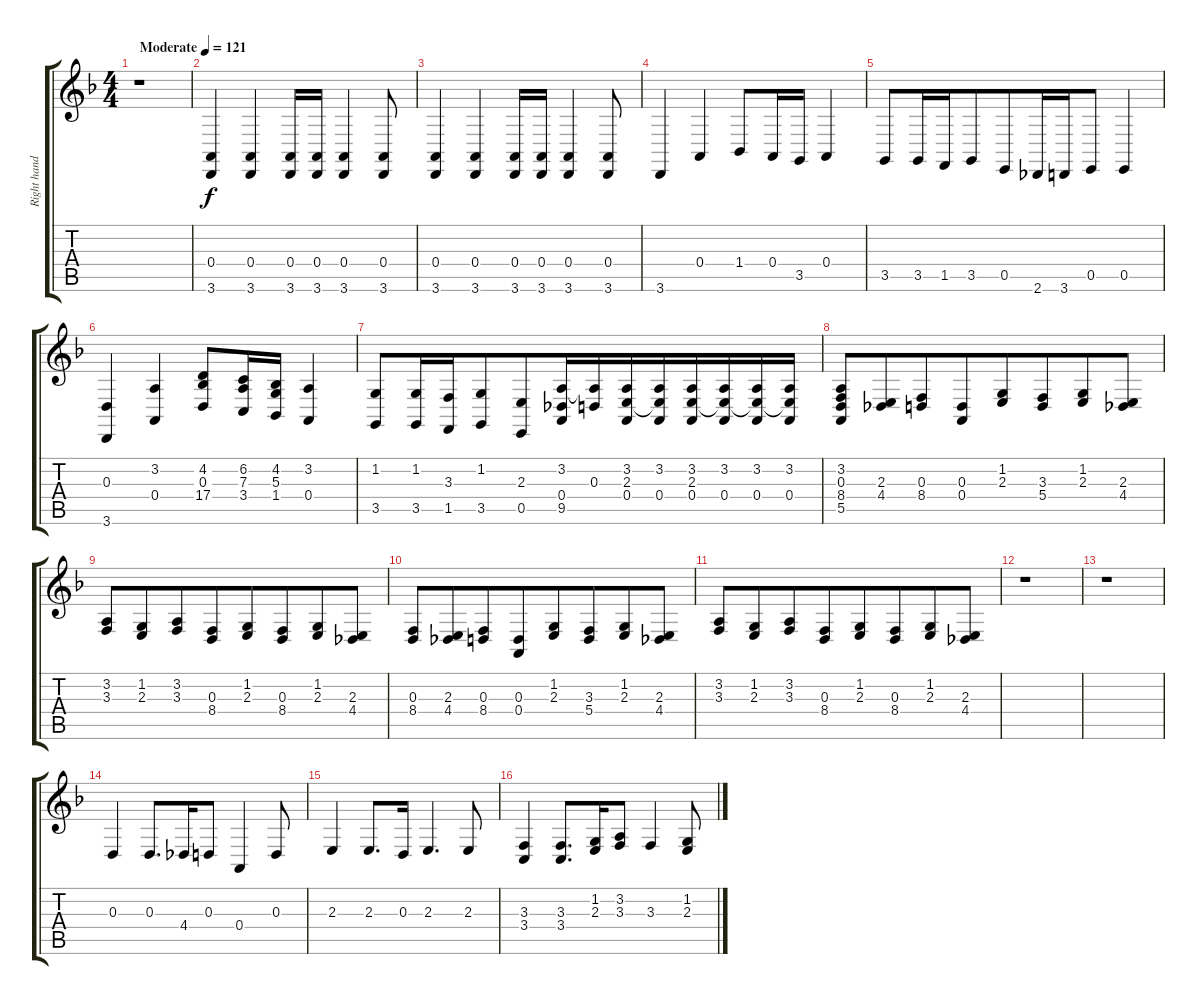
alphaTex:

\track ("Right hand" "Right hand") {instrument acousticgrandpiano}
\staff {score tabs}
\tuning (C-1 Gb3 D3 A2 E2 B1) {hide}
\ts (4 4)
\tempo (121 "Moderate")
\clef g2
\ks dminor
r.1{dy f instrument acousticgrandpiano} |
(0.4 3.6).4 (0.4 3.6).4 (0.4 3.6).16 (0.4 3.6).16 (0.4 3.6).4 (0.4 3.6).8 |
(0.4 3.6).4 (0.4 3.6).4 (0.4 3.6).16 (0.4 3.6).16 (0.4 3.6).4 (0.4 3.6).8 |
3.6.4 0.4.4 1.4.8 0.4.16 3.5.16 0.4.4 |
3.5.8 3.5.16 1.5.16{beam merge} 3.5.8 0.5.8{beam merge} 2.6.16 3.6.16 0.5.8 0.5.4 |
(0.3 3.6).4 (3.2 0.4).4 (4.2 0.3 17.4).8 (6.2 7.3 3.4).16 (4.2 5.3 1.4).16 (3.2 0.4).4 |
(1.2 3.5).8 (1.2 3.5).16 (3.3 1.5).16{beam merge} (1.2 3.5).8 (2.3 0.5).8{beam merge} (3.2 0.4 9.5).16 (3.2{t} 0.3).16 (3.2 2.3 0.4).16 (3.2 2.3{t} 0.4).16{beam merge} (3.2 2.3 0.4).16 (3.2 2.3{t} 0.4).16 (3.2 2.3{t} 0.4).16 (3.2 2.3{t} 0.4).16 |
(3.2 0.3 8.4 5.5).8 (2.3 4.4).8{beam merge} (0.3 8.4).8 (0.3 0.4).8{beam merge} (1.2 2.3).8 (3.3 5.4).8{beam merge} (1.2 2.3).8 (2.3 4.4).8 |
(3.2 3.3).8 (1.2 2.3).8{beam merge} (3.2 3.3).8 (0.3 8.4).8{beam merge} (1.2 2.3).8 (0.3 8.4).8{beam merge} (1.2 2.3).8 (2.3 4.4).8 |
(0.3 8.4).8 (2.3 4.4).8{beam merge} (0.3 8.4).8 (0.3 0.4).8{beam merge} (1.2 2.3).8 (3.3 5.4).8{beam merge} (1.2 2.3).8 (2.3 4.4).8 |
(3.2 3.3).8 (1.2 2.3).8{beam merge} (3.2 3.3).8 (0.3 8.4).8{beam merge} (1.2 2.3).8 (0.3 8.4).8{beam merge} (1.2 2.3).8 (2.3 4.4).8 |
r.1 |
r.1 |
0.3.4 0.3.8{d} 4.4.16{beam merge} 0.3.8 0.4.4 0.3.8 |
2.3.4 2.3.8{d} 0.3.16 2.3.4{d} 2.3.8 |
(3.3 3.4).4 (3.3 3.4).8{d} (1.2 2.3).16{beam merge} (3.2 3.3).8 3.3.4 (1.2 2.3).8
